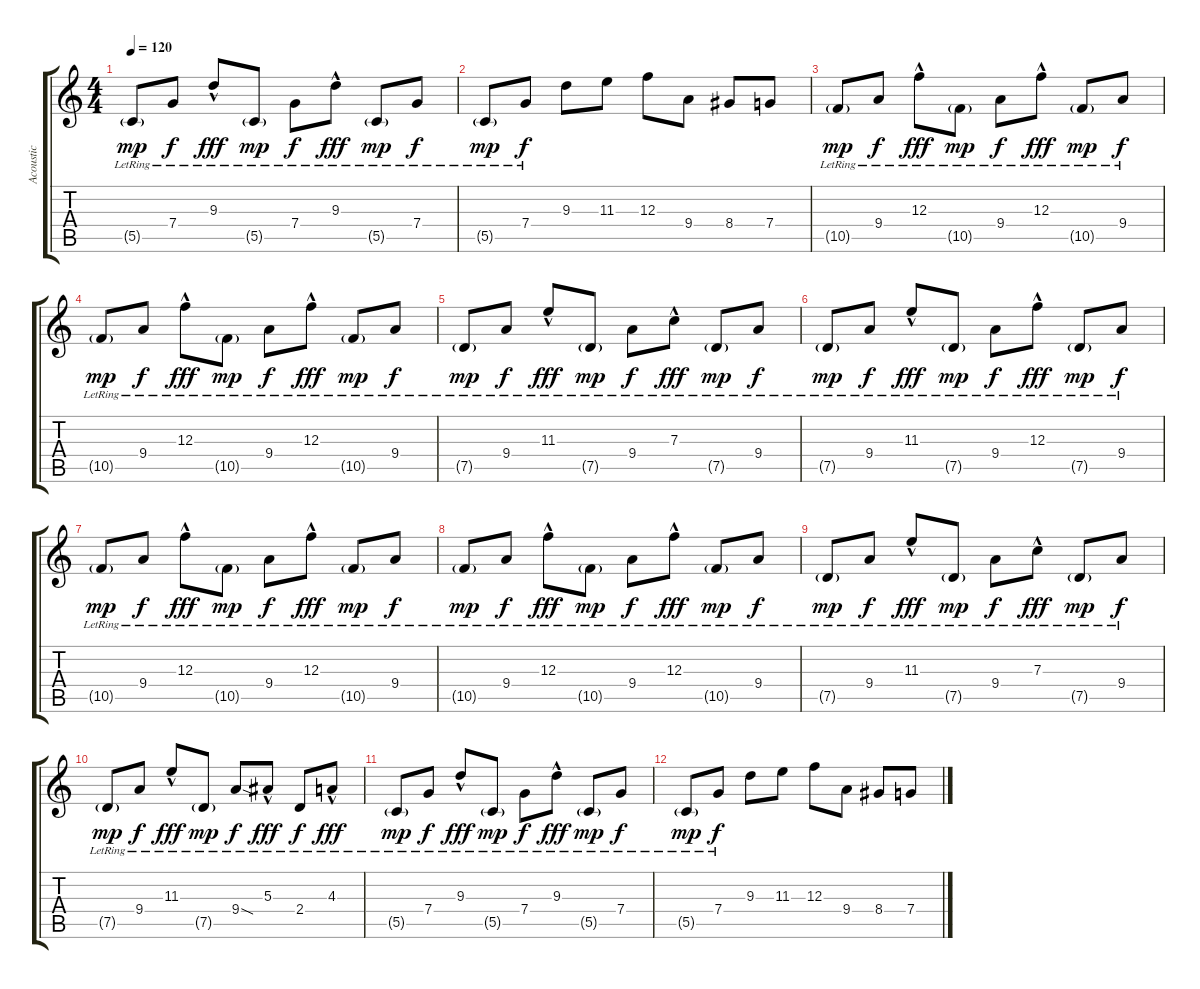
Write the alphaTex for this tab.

\track ("Acoustic" "Acoustic") {instrument acousticguitarsteel}
\staff {score tabs}
\tuning (D4 A3 F3 C3 G2 D2) {hide}
\ts (4 4)
\tempo 120
\clef g2
\ks c
5.5{g lr}.8{dy mp} 7.4{lr}.8{dy f} 9.3{hac lr}.8{dy fff} 5.5{g lr}.8{dy mp} 7.4{lr}.8{dy f} 9.3{hac lr}.8{dy fff} 5.5{g lr}.8{dy mp} 7.4{lr}.8{dy f} |
5.5{g lr}.8{dy mp} 7.4{lr}.8{dy f} 9.3.8 11.3.8 12.3.8 9.4.8 8.4.8 7.4.8 |
10.5{g lr}.8{dy mp} 9.4{lr}.8{dy f} 12.3{hac lr}.8{dy fff} 10.5{g lr}.8{dy mp} 9.4{lr}.8{dy f} 12.3{hac lr}.8{dy fff} 10.5{g lr}.8{dy mp} 9.4{lr}.8{dy f} |
10.5{g lr}.8{dy mp} 9.4{lr}.8{dy f} 12.3{hac lr}.8{dy fff} 10.5{g lr}.8{dy mp} 9.4{lr}.8{dy f} 12.3{hac lr}.8{dy fff} 10.5{g lr}.8{dy mp} 9.4{lr}.8{dy f} |
7.5{g lr}.8{dy mp} 9.4{lr}.8{dy f} 11.3{hac lr}.8{dy fff} 7.5{g lr}.8{dy mp} 9.4{lr}.8{dy f} 7.3{hac lr}.8{dy fff} 7.5{g lr}.8{dy mp} 9.4{lr}.8{dy f} |
7.5{g lr}.8{dy mp} 9.4{lr}.8{dy f} 11.3{hac lr}.8{dy fff} 7.5{g lr}.8{dy mp} 9.4{lr}.8{dy f} 12.3{hac lr}.8{dy fff} 7.5{g lr}.8{dy mp} 9.4{lr}.8{dy f} |
10.5{g lr}.8{dy mp} 9.4{lr}.8{dy f} 12.3{hac lr}.8{dy fff} 10.5{g lr}.8{dy mp} 9.4{lr}.8{dy f} 12.3{hac lr}.8{dy fff} 10.5{g lr}.8{dy mp} 9.4{lr}.8{dy f} |
10.5{g lr}.8{dy mp} 9.4{lr}.8{dy f} 12.3{hac lr}.8{dy fff} 10.5{g lr}.8{dy mp} 9.4{lr}.8{dy f} 12.3{hac lr}.8{dy fff} 10.5{g lr}.8{dy mp} 9.4{lr}.8{dy f} |
7.5{g lr}.8{dy mp} 9.4{lr}.8{dy f} 11.3{hac lr}.8{dy fff} 7.5{g lr}.8{dy mp} 9.4{lr}.8{dy f} 7.3{hac lr}.8{dy fff} 7.5{g lr}.8{dy mp} 9.4{lr}.8{dy f} |
7.5{g lr}.8{dy mp} 9.4{lr}.8{dy f} 11.3{hac lr}.8{dy fff} 7.5{g lr}.8{dy mp} 9.4{sod lr}.8{dy f} 5.3{hac lr}.8{dy fff} 2.4{lr}.8{dy f} 4.3{hac lr}.8{dy fff} |
5.5{g lr}.8{dy mp} 7.4{lr}.8{dy f} 9.3{hac lr}.8{dy fff} 5.5{g lr}.8{dy mp} 7.4{lr}.8{dy f} 9.3{hac lr}.8{dy fff} 5.5{g lr}.8{dy mp} 7.4{lr}.8{dy f} |
5.5{g lr}.8{dy mp} 7.4{lr}.8{dy f} 9.3.8 11.3.8 12.3.8 9.4.8 8.4.8 7.4.8
